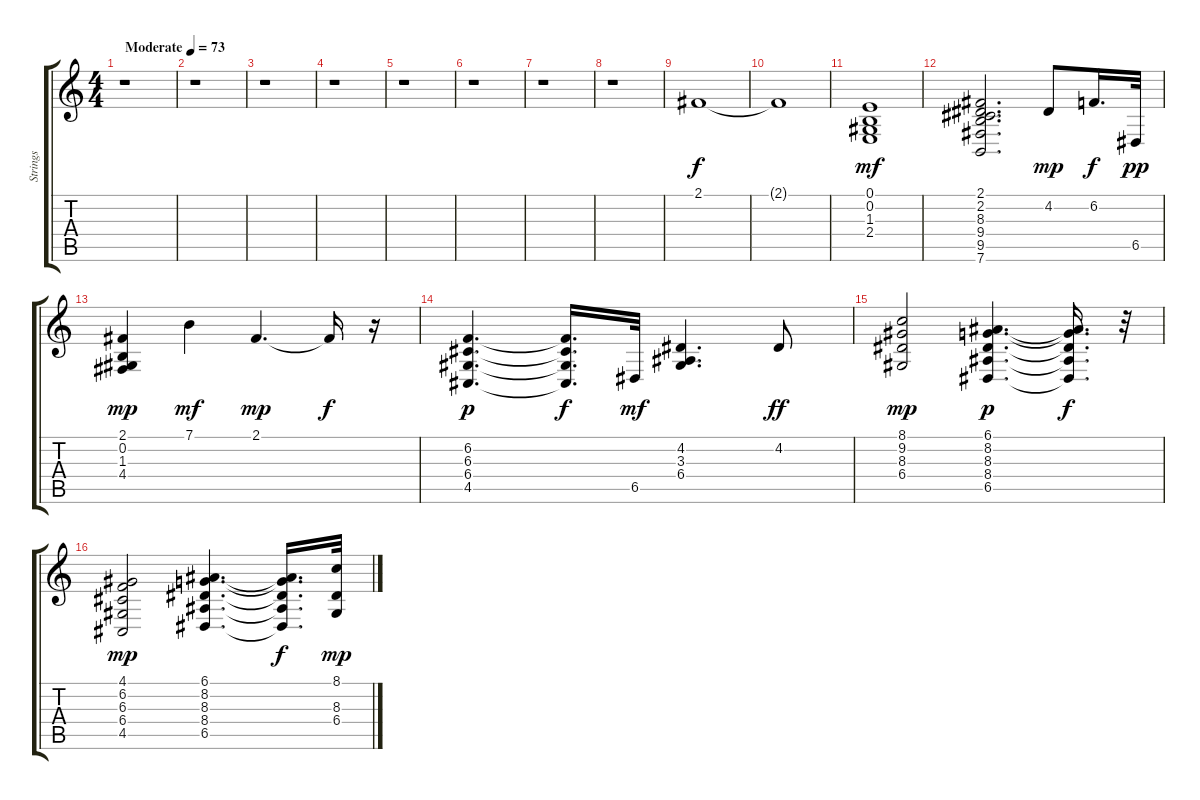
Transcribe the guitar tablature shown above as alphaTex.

\track ("Strings" "Strings") {instrument stringensemble2}
\staff {score tabs}
\tuning (E4 B3 G3 D3 A2 E2) {hide}
\ts (4 4)
\tempo (73 "Moderate")
\clef g2
\ks c
r.1{dy f instrument stringensemble2} |
r.1 |
r.1 |
r.1 |
r.1 |
r.1 |
r.1 |
r.1 |
2.1.1 |
2.1{t}.1 |
(0.1 0.2 1.3 2.4).1{dy mf} |
(2.1 2.2 8.3 9.4 9.5 7.6).2{d} 4.2.8{dy mp} 6.2.16{d dy f} 6.5.32{dy pp} |
(2.1 0.2 1.3 4.4).4{dy mp} 7.1.4{dy mf} 2.1.4{d dy mp} 2.1{t}.16{dy f} r.16 |
(6.2 6.3 6.4 4.5).4{d dy p} (6.2{t} 6.3{t} 6.4{t} 4.5{t}).16{d dy f} 6.5.32{dy mf} (4.2 3.3 6.4).4{d} 4.2.8{dy ff} |
(8.1 9.2 8.3 6.4).2{dy mp} (6.1 8.2 8.3 8.4 6.5).4{d dy p} (6.1{t} 8.2{t} 8.3{t} 8.4{t} 6.5{t}).16{d dy f} r.32 |
(4.1 6.2 6.3 6.4 4.5).2{dy mp} (6.1 8.2 8.3 8.4 6.5).4{d} (6.1{t} 8.2{t} 8.3{t} 8.4{t} 6.5{t}).16{d dy f} (8.1 8.3 6.4).32{dy mp}
